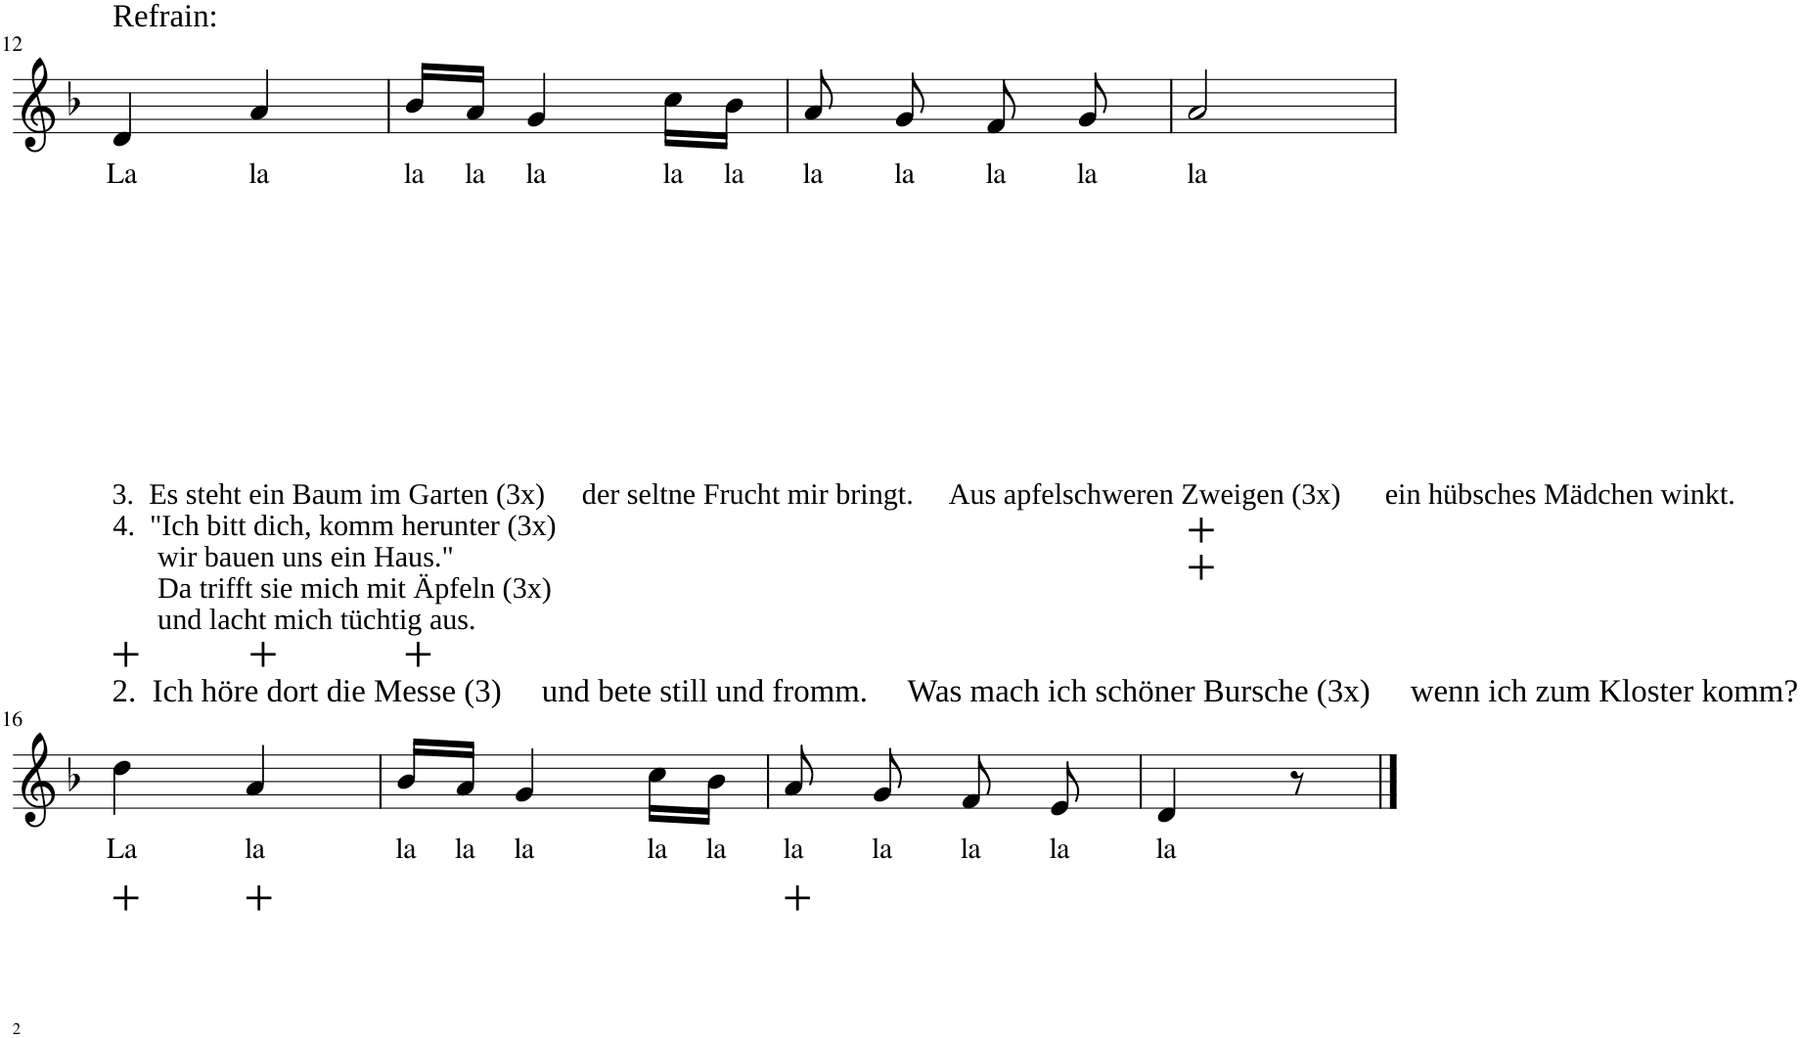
**kern	**text
*part1	*part1
*staff1	*staff1
*I"Midi_1	*
!!LO:PB:g=z
*clefG2	*
*k[b-]	*
*F:	*
*M2/4	*
=12	=12
!LO:TX:a:t=Refrain&colon;	!
!LO:TX:b:t=3.  Es steht ein Baum im Garten (3x)     der seltne Frucht mir bringt.     Aus apfelschweren Zweigen (3x)      ein hübsches Mädchen winkt.	!
!LO:TX:b:t=4.  "Ich bitt dich, komm herunter (3x)	!
!LO:TX:b:t=wir bauen uns ein Haus."	!
!LO:TX:b:t=Da trifft sie mich mit Äpfeln (3x)	!
!LO:TX:b:t=und lacht mich tüchtig aus.	!
!LO:TX:b:t=+	!
!	!LO:LY:b
4d/	La
!LO:TX:b:t=+	!
!	!LO:LY:b
4a/	la
=13	=13
!LO:TX:b:t=+	!
!	!LO:LY:b
16b-/LL	la
!	!LO:LY:b
16a/JJ	la
!	!LO:LY:b
4g/	la
!	!LO:LY:b
16cc\LL	la
!	!LO:LY:b
16b-\JJ	la
=14	=14
!	!LO:LY:b
8a/	la
!	!LO:LY:b
8g/	la
!	!LO:LY:b
8f/	la
!	!LO:LY:b
8g/	la
=15	=15
!LO:TX:b:t=+	!
!LO:TX:b:t=+	!
!	!LO:LY:b
2a/	la
!!LO:LB:g=z
=16	=16
!LO:TX:a:t=2.  Ich höre dort die Messe (3)     und bete still und fromm.     Was mach ich schöner Bursche (3x)     wenn ich zum Kloster komm?	!
!LO:TX:b:t=+	!
!	!LO:LY:b
4dd\	La
!LO:TX:b:t=+	!
!	!LO:LY:b
4a/	la
=17	=17
!	!LO:LY:b
16b-/LL	la
!	!LO:LY:b
16a/JJ	la
!	!LO:LY:b
4g/	la
!	!LO:LY:b
16cc\LL	la
!	!LO:LY:b
16b-\JJ	la
=18	=18
!LO:TX:b:t=+	!
!	!LO:LY:b
8a/	la
!	!LO:LY:b
8g/	la
!	!LO:LY:b
8f/	la
!	!LO:LY:b
8e/	la
=19	=19
!	!LO:LY:b
4d/	la
8r	.
==	==
*-	*-
